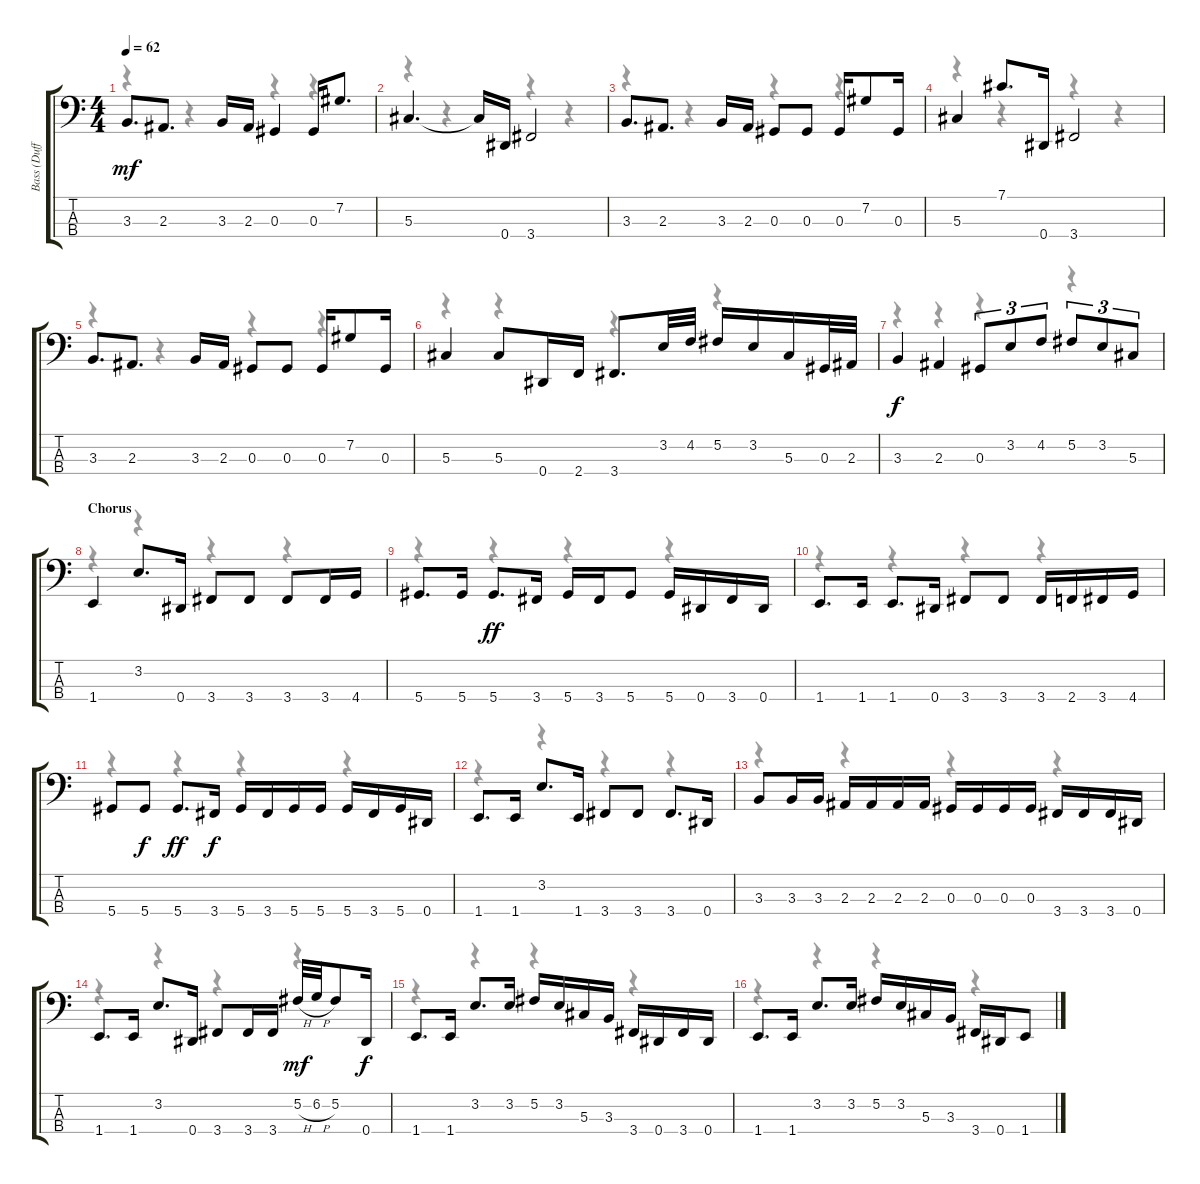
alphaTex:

\track ("Bass (Duff)" "Bass (Duff") {instrument electricbasspick}
\staff {score tabs}
\tuning (Gb2 Db2 Ab1 Eb1) {hide}
\voice
\ts (4 4)
\tempo 62
\clef f4
\ks c
3.3.8{d dy mf} 2.3.8{d} 3.3.16 2.3.16 0.3.4 0.3.16 7.2.8{d} |
5.3.4{d} 5.3{t}.16 0.4.16 3.4.2 |
3.3.8{d} 2.3.8{d} 3.3.16 2.3.16 0.3.8 0.3.8 0.3.16 7.2.8 0.3.16 |
5.3.4 7.1.8{d} 0.4.16 3.4.2 |
3.3.8{d} 2.3.8{d} 3.3.16 2.3.16 0.3.8 0.3.8 0.3.16 7.2.8 0.3.16 |
5.3.4 5.3.8 0.4.16 2.4.16 3.4.8{d} 3.2.32 4.2.32 5.2.16 3.2.16 5.3.16 0.3.32 2.3.32 |
3.3.4{dy f} 2.3.4 0.3.8{tu (3 2)} 3.2.8{tu (3 2)} 4.2.8{tu (3 2)} 5.2.8{tu (3 2)} 3.2.8{tu (3 2)} 5.3.8{tu (3 2)} |
\section ("" "Chorus")
1.4.4 3.2.8{d} 0.4.16 3.4.8 3.4.8 3.4.8 3.4.16 4.4.16 |
5.4.8{d} 5.4.16 5.4.8{d dy ff} 3.4.16 5.4.16 3.4.16 5.4.8 5.4.16 0.4.16 3.4.16 0.4.16 |
1.4.8{d} 1.4.16 1.4.8{d} 0.4.16 3.4.8 3.4.8 3.4.16 2.4.16 3.4.16 4.4.16 |
5.4.8 5.4.8{dy f} 5.4.8{d dy ff} 3.4.16{dy f} 5.4.16 3.4.16 5.4.16 5.4.16 5.4.16 3.4.16 5.4.16 0.4.16 |
1.4.8{d} 1.4.16 3.2.8{d} 1.4.16 3.4.8 3.4.8 3.4.8{d} 0.4.16 |
3.3.8 3.3.16 3.3.16 2.3.16 2.3.16 2.3.16 2.3.16 0.3.16 0.3.16 0.3.16 0.3.16 3.4.16 3.4.16 3.4.16 0.4.16 |
1.4.8{d} 1.4.16 3.2.8{d} 0.4.16 3.4.8 3.4.16 3.4.16 5.2{h}.32{dy mf} 6.2{h}.32 5.2.8 0.4.16{dy f} |
1.4.8{d} 1.4.16 3.2.8{d} 3.2.16 5.2.16 3.2.16 5.3.16 3.3.16 3.4.16 0.4.16 3.4.16 0.4.16 |
1.4.8{d} 1.4.16 3.2.8{d} 3.2.16 5.2.16 3.2.16 5.3.16 3.3.16 3.4.16 0.4.16 1.4.8
\voice
\clef f4
\ottava regular
\simile none
\ks c
r.4{dy f} r.4 r.4 r.4 |
r.4 r.4 r.4 r.4 |
r.4 r.4 r.4 r.4 |
r.4 r.4 r.4 r.4 |
r.4 r.4 r.4 r.4 |
r.4 r.4 r.4 r.4 |
r.4 r.4 r.4 r.4 |
r.4 r.4 r.4 r.4 |
r.4 r.4 r.4 r.4 |
r.4 r.4 r.4 r.4 |
r.4 r.4 r.4 r.4 |
r.4 r.4 r.4 r.4 |
r.4 r.4 r.4 r.4 |
r.4 r.4 r.4 r.4 |
r.4 r.4 r.4 r.4 |
r.4 r.4 r.4 r.4
